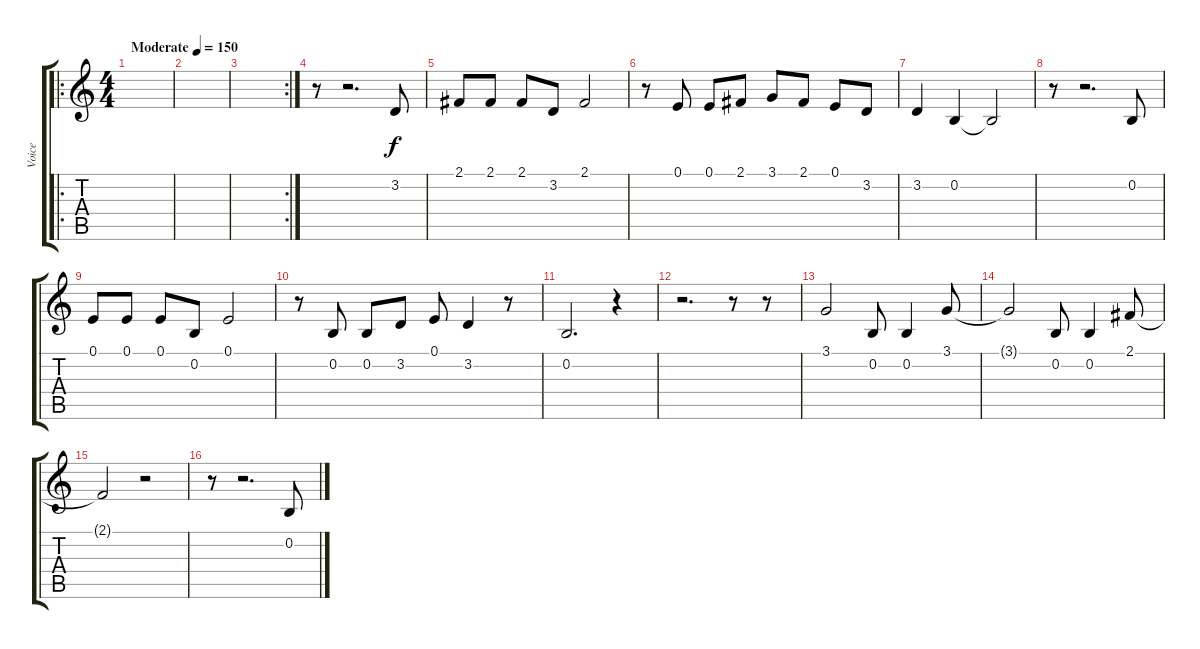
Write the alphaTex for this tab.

\track ("Voice" "Voice") {instrument cello}
\staff {score tabs}
\tuning (E4 B3 G3 D3 A2 E2) {hide}
\ro
\ts (4 4)
\tempo (150 "Moderate")
\clef g2
\ks c
|
|
\rc 2
|
r.8 r.2{d} 3.2.8 |
2.1.8 2.1.8 2.1.8 3.2.8 2.1.2 |
r.8 0.1.8 0.1.8 2.1.8 3.1.8 2.1.8 0.1.8 3.2.8 |
3.2.4 0.2.4 0.2{t}.2 |
r.8 r.2{d} 0.2.8 |
0.1.8 0.1.8 0.1.8 0.2.8 0.1.2 |
r.8 0.2.8 0.2.8 3.2.8 0.1.8 3.2.4 r.8 |
0.2.2{d} r.4 |
r.2{d} r.8 r.8 |
3.1.2 0.2.8 0.2.4 3.1.8 |
3.1{t}.2 0.2.8 0.2.4 2.1.8 |
2.1{t}.2 r.2 |
r.8 r.2{d} 0.2.8
